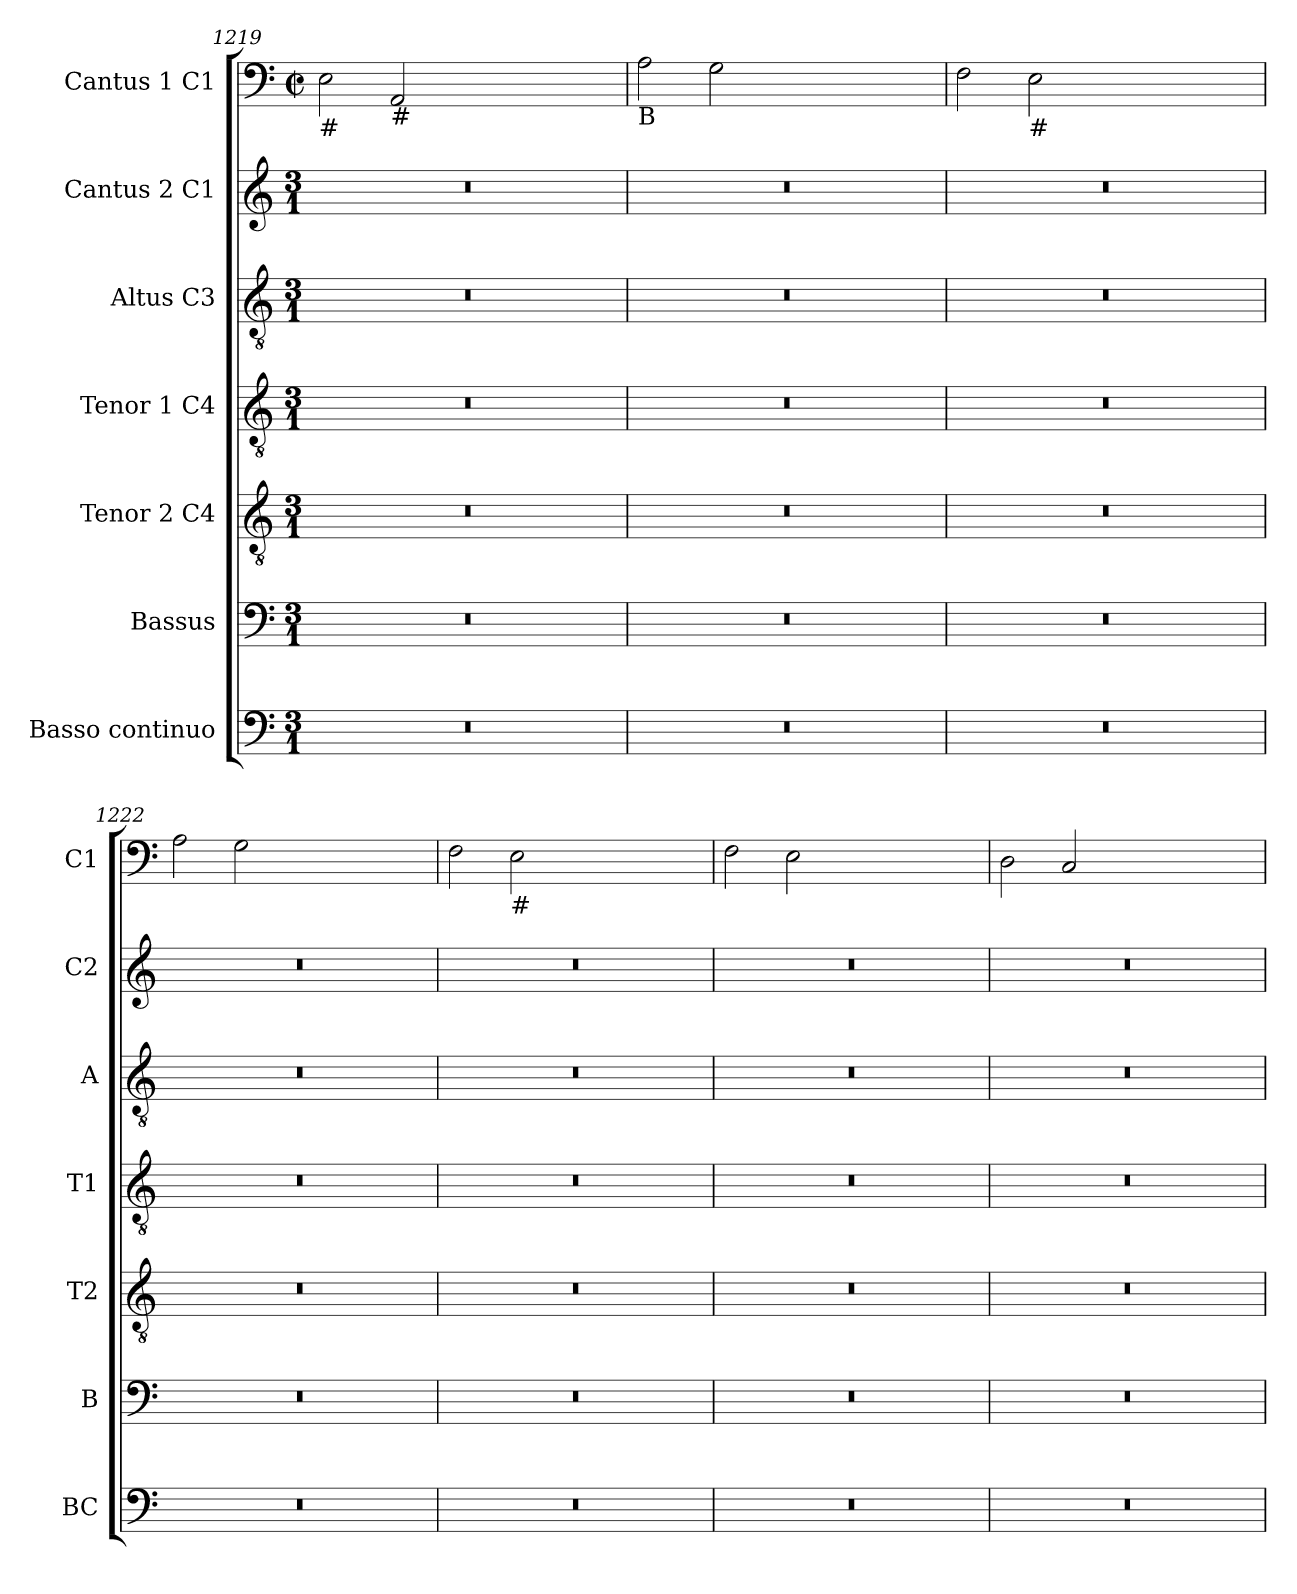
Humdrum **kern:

**kern	**kern	**kern	**kern	**kern	**kern	**kern
*part7	*part6	*part5	*part4	*part3	*part2	*part1
*staff7	*staff6	*staff5	*staff4	*staff3	*staff2	*staff1
*I"Basso continuo	*I"Bassus	*I"Tenor 2 C4	*I"Tenor 1 C4	*I"Altus C3	*I"Cantus 2 C1	*I"Cantus 1 C1
*I'BC	*I'B	*I'T2	*I'T1	*I'A	*I'C2	*I'C1
!!LO:LB:g=z
*clefF4	*clefF4	*clefGv2	*clefGv2	*clefGv2	*clefG2	*clefF4
*ITrd7c12	*	*	*	*	*	*
*k[]	*k[]	*k[]	*k[]	*k[]	*k[]	*k[]
*C:	*C:	*C:	*C:	*C:	*C:	*C:
*M3/1	*M3/1	*M3/1	*M3/1	*M3/1	*M3/1	*M2/2
*	*	*	*	*	*	*met(c|)
=1219	=1219	=1219	=1219	=1219	=1219	=1219
!	!	!	!	!	!	!LO:TX:b:t=#
0.r	0.r	0.r	0.r	0.r	0.r	2E\
!	!	!	!	!	!	!LO:TX:b:t=#
.	.	.	.	.	.	2AA/
.	.	.	.	.	.	0ryy
=1220	=1220	=1220	=1220	=1220	=1220	=1220
!	!	!	!	!	!	!LO:TX:b:t=B
0.r	0.r	0.r	0.r	0.r	0.r	2A\
.	.	.	.	.	.	2G>\
.	.	.	.	.	.	0ryy
=1221	=1221	=1221	=1221	=1221	=1221	=1221
0.r	0.r	0.r	0.r	0.r	0.r	2F\
!	!	!	!	!	!	!LO:TX:b:t=#
.	.	.	.	.	.	2E\
.	.	.	.	.	.	0ryy
=1222	=1222	=1222	=1222	=1222	=1222	=1222
0.r	0.r	0.r	0.r	0.r	0.r	2A\
.	.	.	.	.	.	2G>\
.	.	.	.	.	.	0ryy
=1223	=1223	=1223	=1223	=1223	=1223	=1223
0.r	0.r	0.r	0.r	0.r	0.r	2F\
!	!	!	!	!	!	!LO:TX:b:t=#
.	.	.	.	.	.	2E\
.	.	.	.	.	.	0ryy
=1224	=1224	=1224	=1224	=1224	=1224	=1224
0.r	0.r	0.r	0.r	0.r	0.r	2F\
.	.	.	.	.	.	2E>\
.	.	.	.	.	.	0ryy
=1225	=1225	=1225	=1225	=1225	=1225	=1225
0.r	0.r	0.r	0.r	0.r	0.r	2D\
.	.	.	.	.	.	2C/
.	.	.	.	.	.	0ryy
=	=	=	=	=	=	=
*-	*-	*-	*-	*-	*-	*-
